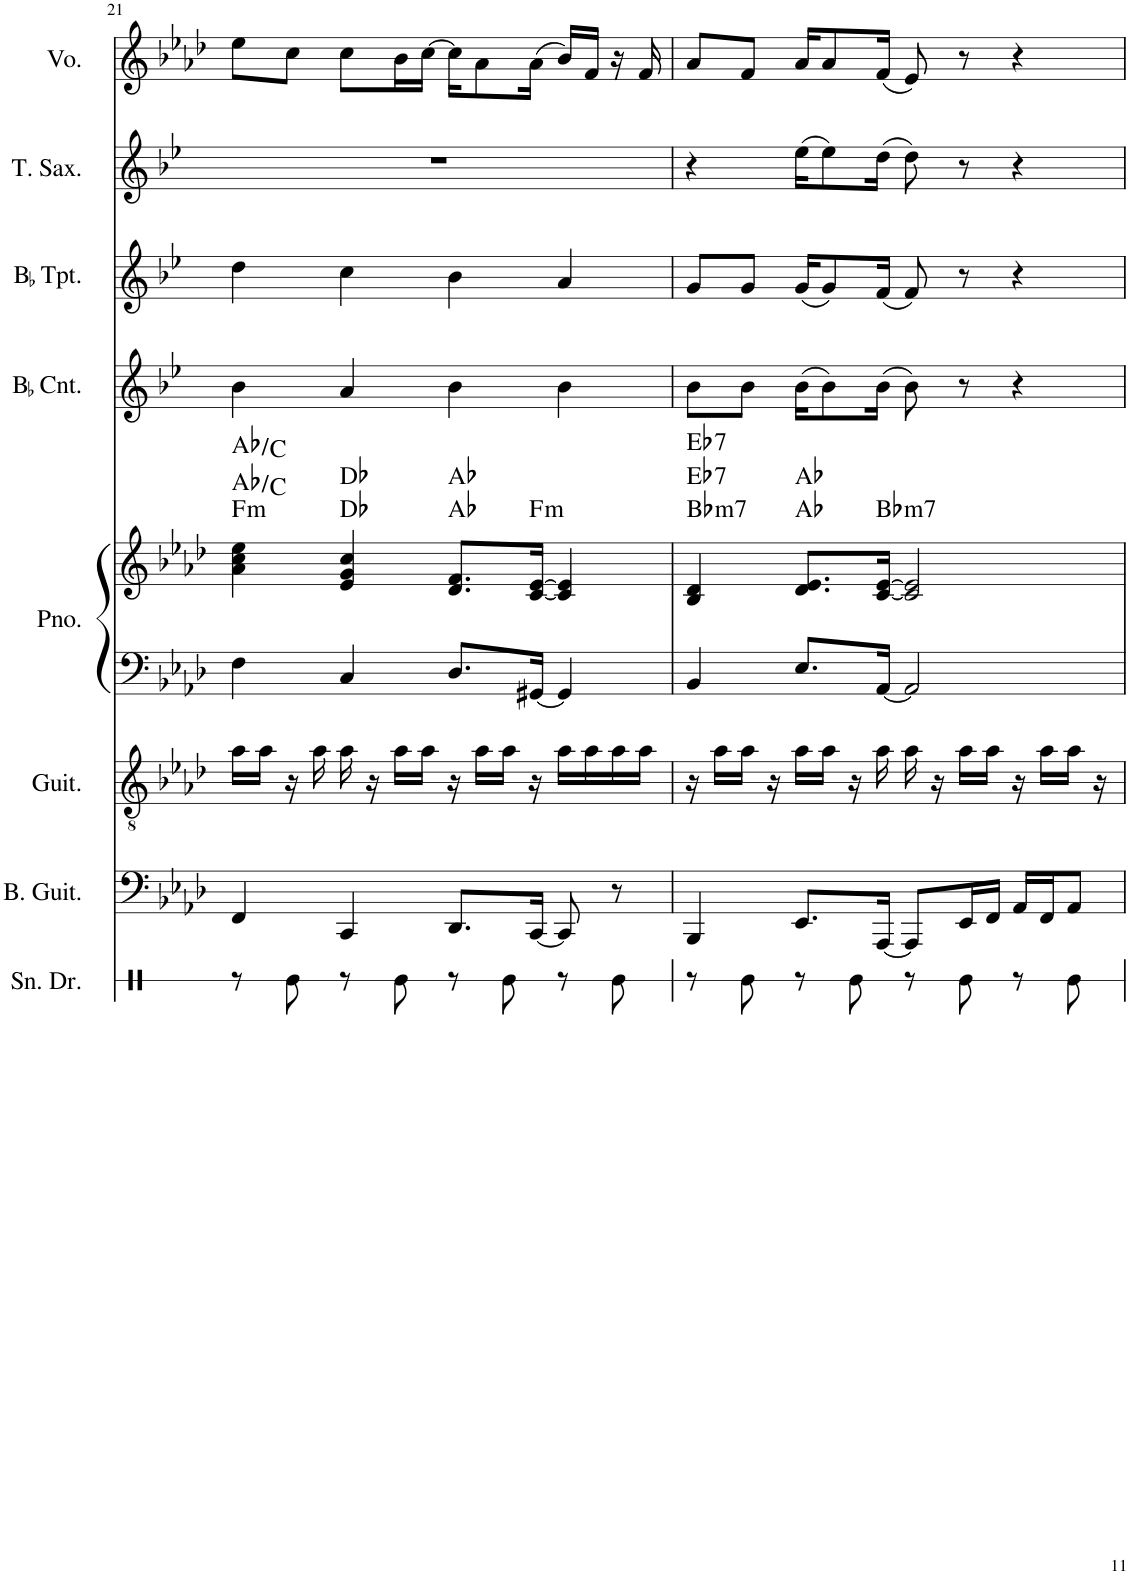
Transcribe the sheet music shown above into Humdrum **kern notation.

**kern	**kern	**kern	**kern	**kern	**harte	**kern	**kern	**kern	**kern
*part8	*part7	*part6	*part5	*part5	*part5	*part4	*part3	*part2	*part1
*staff9	*staff8	*staff7	*staff6	*staff5	*	*staff4	*staff3	*staff2	*staff1
*I"Snare Drum	*I"Bass Guitar	*I"Guitar	*I"Piano	*	*	*I"BaccidentalFlat Cornet	*I"BaccidentalFlat Trumpet	*I"Tenor Saxophone	*I"Vocal
*I'Sn. Dr.	*I'B. Guit.	*I'Guit.	*I'Pno.	*	*	*I'BaccidentalFlat Cnt.	*I'BaccidentalFlat Tpt.	*I'T. Sax.	*I'Vo.
!!LO:PB:g=z
*clefX	*clefF4	*clefGv2	*clefF4	*clefG2	*	*clefG2	*clefG2	*clefG2	*clefG2
*	*	*	*	*	*	*Trd1c2	*Trd1c2	*Trd8c14	*
*k[]	*k[b-e-a-d-]	*k[b-e-a-d-]	*k[b-e-a-d-]	*k[b-e-a-d-]	*	*k[b-e-]	*k[b-e-]	*k[b-e-]	*k[b-e-a-d-]
*M4/4	*M4/4	*M4/4	*M4/4	*M4/4	*	*M4/4	*M4/4	*M4/4	*M4/4
=21	=21	=21	=21	=21	=21	=21	=21	=21	=21
!	!	!	!	!	!LO:H:n=1:kt=m	!	!	!	!
8r	4FF/	16a-\LL	4F\	4a-\ 4cc\ 4ee-\	F:min Ab:maj/3 Ab:maj/3	4b-\	4dd\	1r	8ee-\L
.	.	16a-\JJ	.	.	.	.	.	.	.
8Re\	.	16r	.	.	.	.	.	.	8cc\J
.	.	16a-\	.	.	.	.	.	.	.
8r	4CC/	16a-\	4C/	4e-/ 4g/ 4cc/	Db:maj Db:maj	4a/	4cc\	.	8cc\L
.	.	16r	.	.	.	.	.	.	.
8Re\	.	16a-\LL	.	.	.	.	.	.	16b-\L
.	.	16a-\JJ	.	.	.	.	.	.	[16cc\JJ
8r	8.DD-/L	16r	8.D-/L	8.d-/ 8.f/L	Ab:maj Ab:maj	4b-\	4b-\	.	16cc\KL]
.	.	16a-\LL	.	.	.	.	.	.	8a-\
8Re\	.	16a-\JJ	.	.	.	.	.	.	.
!	!	!	!	!	!LO:H:kt=m	!	!	!	!
.	[16CC/Jk	16r	[16GG#X/Jk	[16c/ [16e-/Jk	F:min	.	.	.	(16a-\Jk
8r	8CC/]	16a-\LL	4GG#/]	4c/] 4e-/]	.	4b-\	4a/	.	16b-/LL)
.	.	16a-\	.	.	.	.	.	.	16f/JJ
8Re\	8r	16a-\	.	.	.	.	.	.	16r
.	.	16a-\JJ	.	.	.	.	.	.	16f/
=22	=22	=22	=22	=22	=22	=22	=22	=22	=22
!	!	!	!	!	!LO:H:n=1:kt=m7	!	!	!	!
!	!	!	!	!	!LO:H:n=2:kt=7	!	!	!	!
!	!	!	!	!	!LO:H:n=3:kt=7	!	!	!	!
8r	4BBB-/	16r	4BB-/	4B-/ 4d-/	Bb:min7 Eb:7 Eb:7	8b-\L	8g/L	4r	8a-/L
.	.	16a-\LL	.	.	.	.	.	.	.
8Re\	.	16a-\JJ	.	.	.	8b-\J	8g/J	.	8f/J
.	.	16r	.	.	.	.	.	.	.
8r	8.EE-/L	16a-\LL	8.E-/L	8.d-/ 8.e-/L	Ab:maj Ab:maj	(16b-\KL	(16g/KL	(16ee-\KL	16a-/KL
.	.	16a-\JJ	.	.	.	8b-\)	8g/)	8ee-\)	8a-/
8Re\	.	16r	.	.	.	.	.	.	.
!	!	!	!	!	!LO:H:kt=m7	!	!	!	!
.	[16AAA-/Jk	16a-\	[16AA-/Jk	[16c/ [16e-/Jk	Bb:min7	(16b-\Jk	(16f/Jk	(16dd\Jk	(16f/Jk
8r	8AAA-/L]	16a-\	2AA-/]	2c/] 2e-/]	.	8b-\)	8f/)	8dd\)	8e-/)
.	.	16r	.	.	.	.	.	.	.
8Re\	16EE-/L	16a-\LL	.	.	.	8r	8r	8r	8r
.	16FF/JJ	16a-\JJ	.	.	.	.	.	.	.
8r	16AA-/LL	16r	.	.	.	4r	4r	4r	4r
.	16FF/J	16a-\LL	.	.	.	.	.	.	.
8Re\	8AA-/J	16a-\JJ	.	.	.	.	.	.	.
.	.	16r	.	.	.	.	.	.	.
=	=	=	=	=	=	=	=	=	=
*-	*-	*-	*-	*-	*-	*-	*-	*-	*-
